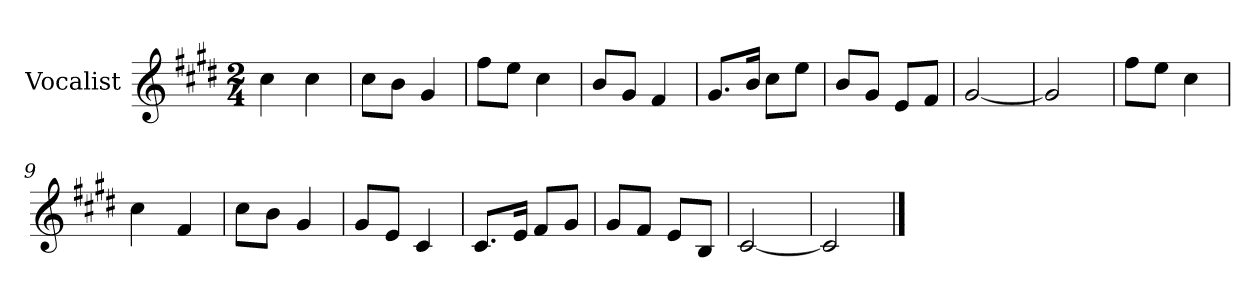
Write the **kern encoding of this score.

**kern
*part1
*staff1
*I"Vocalist
*k[f#c#g#d#]
*E:
*M2/4
=
4cc#
4cc#
=1
8cc#L
8bJ
4g#
=2
8ff#L
8eeJ
4cc#
=3
8bL
8g#J
4f#
=4
8.g#L
16bJk
8cc#L
8eeJ
=5
8bL
8g#J
8eL
8f#J
=6
[2g#
=7
2g#]
=8
8ff#L
8eeJ
4cc#
=9
4cc#
4f#
=10
8cc#L
8bJ
4g#
=11
8g#L
8eJ
4c#
=12
8.c#L
16eJk
8f#L
8g#J
=13
8g#L
8f#J
8eL
8BJ
=14
[2c#
=15
2c#]
==
*-
